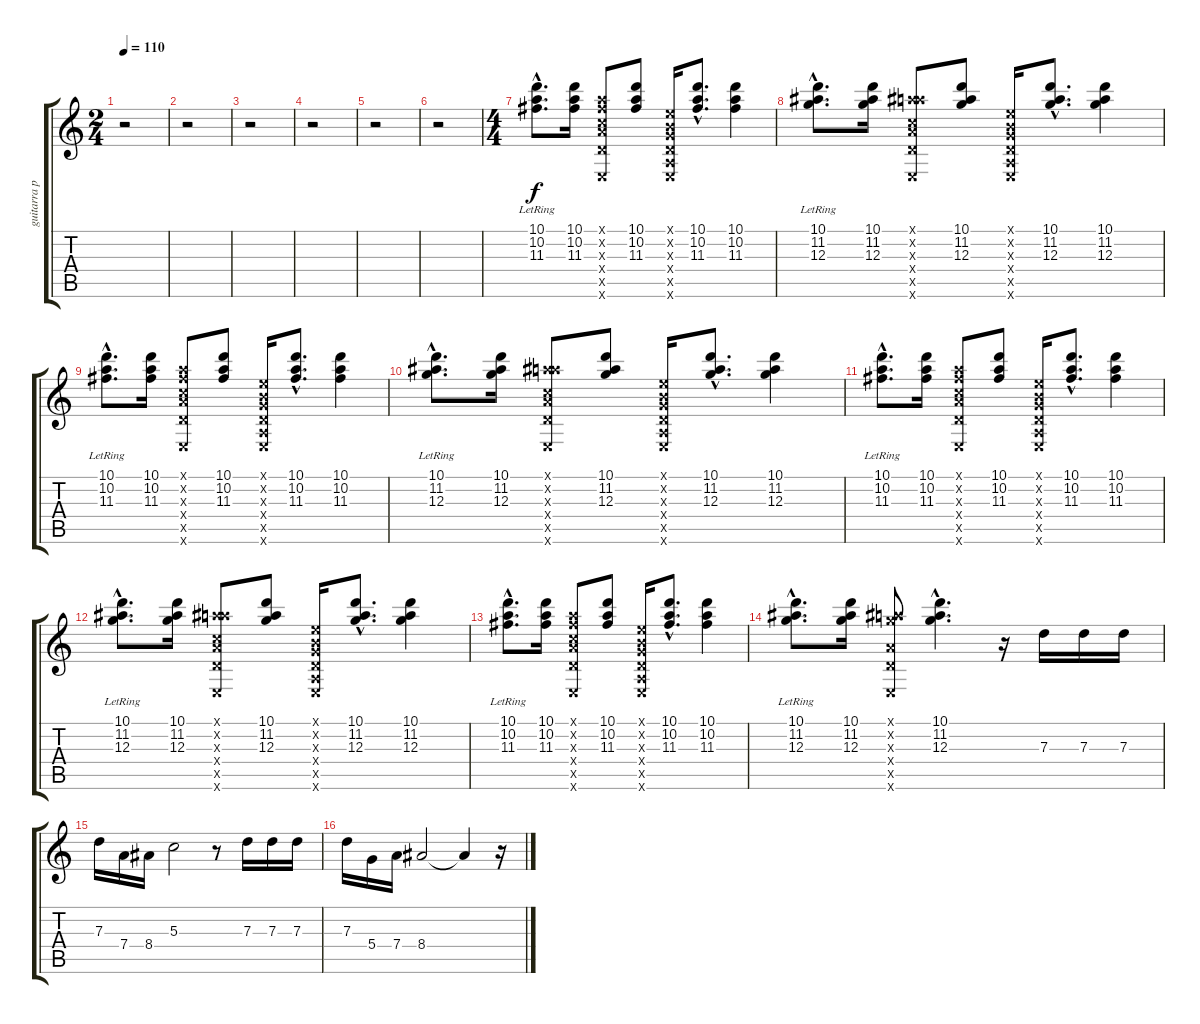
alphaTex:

\track ("guitarra principal" "guitarra p") {instrument electricguitarclean}
\staff {score tabs}
\tuning (E4 B3 G3 D3 A2 E2) {hide}
\ts (2 4)
\tempo 110
\clef g2
\ks c
r.2{dy f} |
r.2 |
r.2 |
r.2 |
r.2 |
r.2 |
\ts (4 4)
(10.1{hac} 10.2{hac lr} 11.3{hac lr}).8{d} (10.1 10.2 11.3).16 (5.1{x} 7.2{x} 5.3{x} 7.4{x} 5.5{x} 0.6{x}).8 (10.1 10.2 11.3).8 (0.1{x} 0.2{x} 0.3{x} 0.4{x} 0.5{x} 0.6{x}).16 (10.1{hac} 10.2{hac} 11.3{hac}).8{d} (10.1 10.2 11.3).4 |
(10.1{hac} 11.2{hac lr} 12.3{hac lr}).8{d} (10.1 11.2 12.3).16 (5.1{x} 11.2{x} 5.3{x} 7.4{x} 5.5{x} 0.6{x}).8 (10.1 11.2 12.3).8 (0.1{x} 0.2{x} 0.3{x} 0.4{x} 0.5{x} 0.6{x}).16 (10.1{hac} 11.2{hac} 12.3{hac}).8{d} (10.1 11.2 12.3).4 |
(10.1{hac} 10.2{hac lr} 11.3{hac lr}).8{d} (10.1 10.2 11.3).16 (5.1{x} 7.2{x} 5.3{x} 7.4{x} 5.5{x} 0.6{x}).8 (10.1 10.2 11.3).8 (0.1{x} 0.2{x} 0.3{x} 0.4{x} 0.5{x} 0.6{x}).16 (10.1{hac} 10.2{hac} 11.3{hac}).8{d} (10.1 10.2 11.3).4 |
(10.1{hac} 11.2{hac lr} 12.3{hac lr}).8{d} (10.1 11.2 12.3).16 (5.1{x} 11.2{x} 5.3{x} 7.4{x} 5.5{x} 0.6{x}).8 (10.1 11.2 12.3).8 (0.1{x} 0.2{x} 0.3{x} 0.4{x} 0.5{x} 0.6{x}).16 (10.1{hac} 11.2{hac} 12.3{hac}).8{d} (10.1 11.2 12.3).4 |
(10.1{hac} 10.2{hac lr} 11.3{hac lr}).8{d} (10.1 10.2 11.3).16 (5.1{x} 7.2{x} 5.3{x} 7.4{x} 5.5{x} 0.6{x}).8 (10.1 10.2 11.3).8 (0.1{x} 0.2{x} 0.3{x} 0.4{x} 0.5{x} 0.6{x}).16 (10.1{hac} 10.2{hac} 11.3{hac}).8{d} (10.1 10.2 11.3).4 |
(10.1{hac} 11.2{hac lr} 12.3{hac lr}).8{d} (10.1 11.2 12.3).16 (5.1{x} 11.2{x} 5.3{x} 7.4{x} 5.5{x} 0.6{x}).8 (10.1 11.2 12.3).8 (0.1{x} 0.2{x} 0.3{x} 0.4{x} 0.5{x} 0.6{x}).16 (10.1{hac} 11.2{hac} 12.3{hac}).8{d} (10.1 11.2 12.3).4 |
(10.1{hac} 10.2{hac lr} 11.3{hac lr}).8{d} (10.1 10.2 11.3).16 (5.1{x} 7.2{x} 5.3{x} 7.4{x} 5.5{x} 0.6{x}).8 (10.1 10.2 11.3).8 (0.1{x} 0.2{x} 0.3{x} 0.4{x} 0.5{x} 0.6{x}).16 (10.1{hac} 10.2{hac} 11.3{hac}).8{d} (10.1 10.2 11.3).4 |
(10.1{hac} 11.2{hac lr} 12.3{hac lr}).8{d} (10.1 11.2 12.3).16 (5.1{x} 11.2{x} 12.3{x} 7.4{x} 5.5{x} 0.6{x}).8 (10.1{hac} 11.2{hac} 12.3{hac}).4{d} r.16 7.3.16 7.3.16 7.3.16 |
7.3.16 7.4.16 8.4.16 5.3.2 r.8 7.3.16 7.3.16 7.3.16 |
7.3.16 5.4.16 7.4.16 8.4.2 8.4{t}.4 r.16
